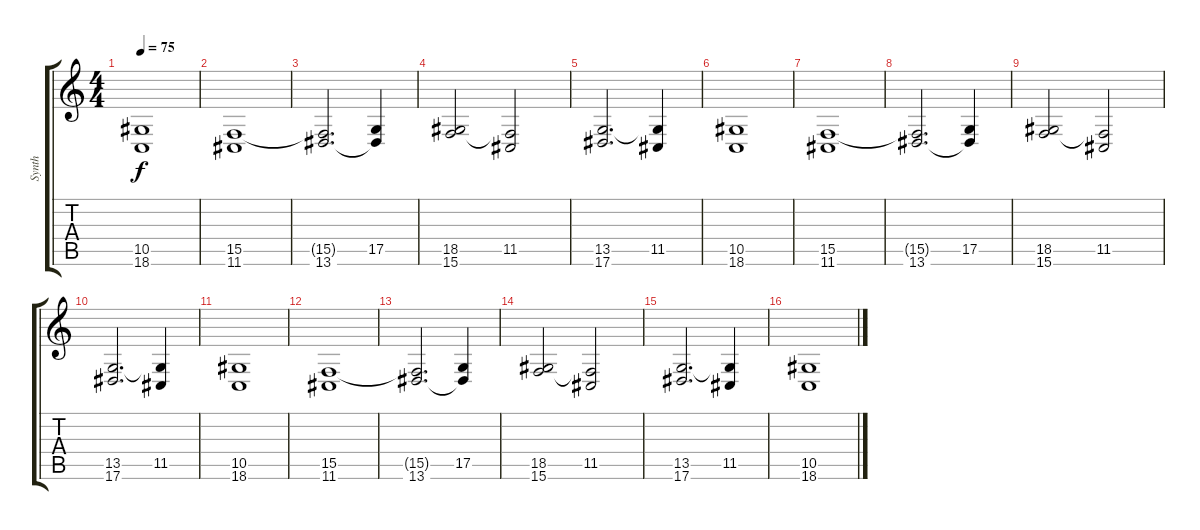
\track ("Synth" "Synth") {instrument pad5bowed}
\staff {score tabs}
\tuning (E4 B3 G3 D3 D2 D2) {hide}
\ts (4 4)
\tempo 75
\clef g2
\ks c
(10.5 18.6).1{dy f} |
(15.5 11.6).1 |
(15.5{t} 13.6).2{d} (17.5 13.6{t}).4 |
(18.5 15.6).2 (11.5 15.6{t}).2 |
(13.5 17.6).2{d} (11.5 17.6{t}).4 |
(10.5 18.6).1 |
(15.5 11.6).1 |
(15.5{t} 13.6).2{d} (17.5 13.6{t}).4 |
(18.5 15.6).2 (11.5 15.6{t}).2 |
(13.5 17.6).2{d} (11.5 17.6{t}).4 |
(10.5 18.6).1 |
(15.5 11.6).1 |
(15.5{t} 13.6).2{d} (17.5 13.6{t}).4 |
(18.5 15.6).2 (11.5 15.6{t}).2 |
(13.5 17.6).2{d} (11.5 17.6{t}).4 |
(10.5 18.6).1
